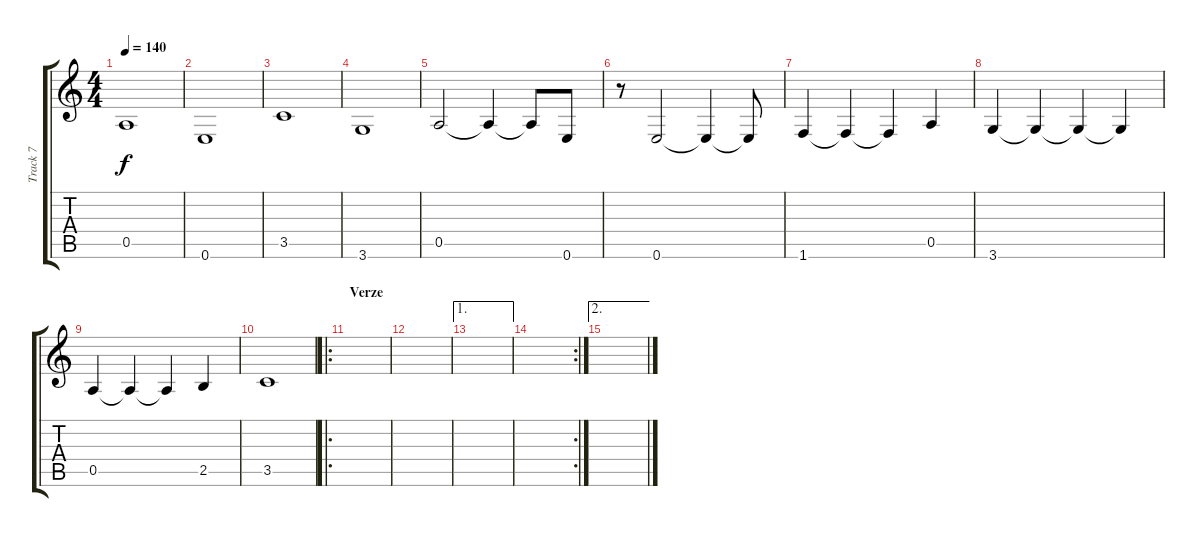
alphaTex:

\track ("Track 7" "Track 7") {instrument fretlessbass}
\staff {score tabs}
\tuning (E4 B3 G3 D3 A2 E2) {hide}
\ts (4 4)
\tempo 140
\clef g2
\ks c
0.5.1{dy f} |
0.6.1 |
3.5.1 |
3.6.1 |
0.5.2 0.5{t}.4 0.5{t}.8 0.6.8 |
r.8 0.6.2 0.6{t}.4 0.6{t}.8 |
1.6.4 1.6{t}.4 1.6{t}.4 0.5.4 |
3.6.4 3.6{t}.4 3.6{t}.4 3.6{t}.4 |
0.5.4 0.5{t}.4 0.5{t}.4 2.5.4 |
3.5.1 |
\ro
\section ("" "Verze")
|
|
\ae 1
|
\rc 2
|
\ae 2
